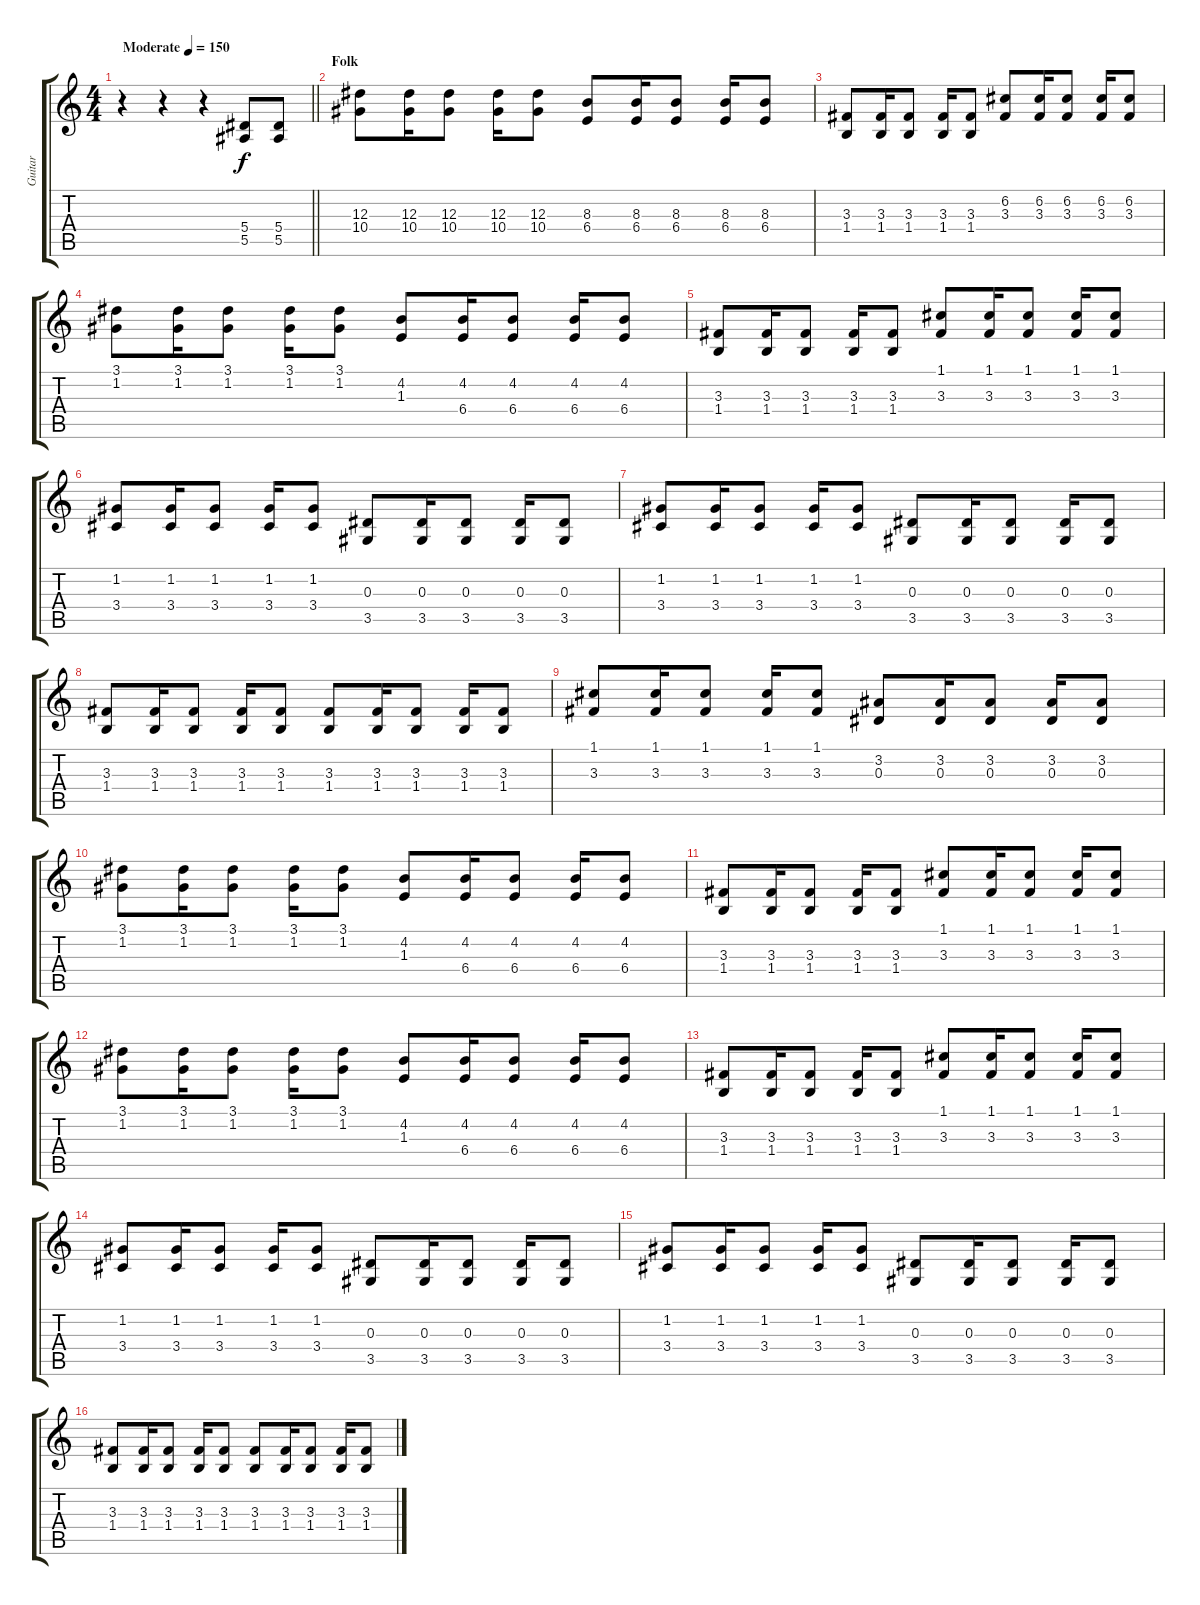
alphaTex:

\track ("Guitar" "Guitar") {instrument distortionguitar}
\staff {score tabs}
\tuning (C4 G3 Eb3 Bb2 F2 C2) {hide}
\ts (4 4)
\tempo (150 "Moderate")
\clef g2
\barLineRight lightlight
\ks c
r.4{dy f instrument distortionguitar} r.4 r.4 (5.4 5.5).8 (5.4 5.5).8 |
\section ("" "Folk")
(12.3 10.4).8 (12.3 10.4).16 (12.3 10.4).8 (12.3 10.4).16 (12.3 10.4).8 (8.3 6.4).8 (8.3 6.4).16 (8.3 6.4).8 (8.3 6.4).16 (8.3 6.4).8 |
(3.3 1.4).8 (3.3 1.4).16 (3.3 1.4).8 (3.3 1.4).16 (3.3 1.4).8 (6.2 3.3).8 (6.2 3.3).16 (6.2 3.3).8 (6.2 3.3).16 (6.2 3.3).8 |
(3.1 1.2).8 (3.1 1.2).16 (3.1 1.2).8 (3.1 1.2).16 (3.1 1.2).8 (4.2 1.3).8 (4.2 6.4).16 (4.2 6.4).8 (4.2 6.4).16 (4.2 6.4).8 |
(3.3 1.4).8 (3.3 1.4).16 (3.3 1.4).8 (3.3 1.4).16 (3.3 1.4).8 (1.1 3.3).8 (1.1 3.3).16 (1.1 3.3).8 (1.1 3.3).16 (1.1 3.3).8 |
(1.2 3.4).8 (1.2 3.4).16 (1.2 3.4).8 (1.2 3.4).16 (1.2 3.4).8 (0.3 3.5).8 (0.3 3.5).16 (0.3 3.5).8 (0.3 3.5).16 (0.3 3.5).8 |
(1.2 3.4).8 (1.2 3.4).16 (1.2 3.4).8 (1.2 3.4).16 (1.2 3.4).8 (0.3 3.5).8 (0.3 3.5).16 (0.3 3.5).8 (0.3 3.5).16 (0.3 3.5).8 |
(3.3 1.4).8 (3.3 1.4).16 (3.3 1.4).8 (3.3 1.4).16 (3.3 1.4).8 (3.3 1.4).8 (3.3 1.4).16 (3.3 1.4).8 (3.3 1.4).16 (3.3 1.4).8 |
(1.1 3.3).8 (1.1 3.3).16 (1.1 3.3).8 (1.1 3.3).16 (1.1 3.3).8 (3.2 0.3).8 (3.2 0.3).16 (3.2 0.3).8 (3.2 0.3).16 (3.2 0.3).8 |
(3.1 1.2).8 (3.1 1.2).16 (3.1 1.2).8 (3.1 1.2).16 (3.1 1.2).8 (4.2 1.3).8 (4.2 6.4).16 (4.2 6.4).8 (4.2 6.4).16 (4.2 6.4).8 |
(3.3 1.4).8 (3.3 1.4).16 (3.3 1.4).8 (3.3 1.4).16 (3.3 1.4).8 (1.1 3.3).8 (1.1 3.3).16 (1.1 3.3).8 (1.1 3.3).16 (1.1 3.3).8 |
(3.1 1.2).8 (3.1 1.2).16 (3.1 1.2).8 (3.1 1.2).16 (3.1 1.2).8 (4.2 1.3).8 (4.2 6.4).16 (4.2 6.4).8 (4.2 6.4).16 (4.2 6.4).8 |
(3.3 1.4).8 (3.3 1.4).16 (3.3 1.4).8 (3.3 1.4).16 (3.3 1.4).8 (1.1 3.3).8 (1.1 3.3).16 (1.1 3.3).8 (1.1 3.3).16 (1.1 3.3).8 |
(1.2 3.4).8 (1.2 3.4).16 (1.2 3.4).8 (1.2 3.4).16 (1.2 3.4).8 (0.3 3.5).8 (0.3 3.5).16 (0.3 3.5).8 (0.3 3.5).16 (0.3 3.5).8 |
(1.2 3.4).8 (1.2 3.4).16 (1.2 3.4).8 (1.2 3.4).16 (1.2 3.4).8 (0.3 3.5).8 (0.3 3.5).16 (0.3 3.5).8 (0.3 3.5).16 (0.3 3.5).8 |
(3.3 1.4).8 (3.3 1.4).16 (3.3 1.4).8 (3.3 1.4).16 (3.3 1.4).8 (3.3 1.4).8 (3.3 1.4).16 (3.3 1.4).8 (3.3 1.4).16 (3.3 1.4).8
